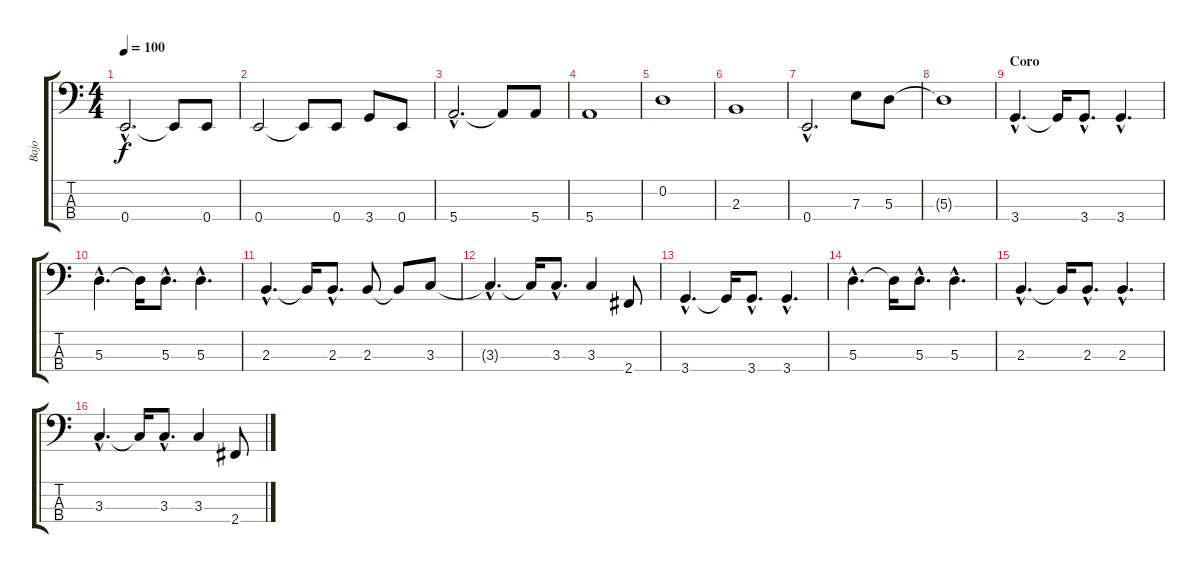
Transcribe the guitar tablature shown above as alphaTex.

\track ("Bajo" "Bajo") {instrument electricbasspick}
\staff {score tabs}
\tuning (G2 D2 A1 E1) {hide}
\ts (4 4)
\tempo 100
\clef f4
\ks c
0.4{hac}.2{d dy f} 0.4{t}.8 0.4.8 |
0.4.2 0.4{t}.8 0.4.8 3.4.8 0.4.8 |
5.4{hac}.2{d} 5.4{t}.8 5.4.8 |
5.4.1 |
0.2.1 |
2.3.1 |
0.4{hac}.2{d} 7.3.8 5.3.8 |
5.3{t}.1 |
\section ("" "Coro")
3.4{hac}.4{d} 3.4{t}.16 3.4{hac}.8{d} 3.4{hac}.4{d} |
5.3{hac}.4{d} 5.3{t}.16 5.3{hac}.8{d} 5.3{hac}.4{d} |
2.3{hac}.4{d} 2.3{t}.16 2.3{hac}.8{d} 2.3.8 2.3{t}.8 3.3.8 |
3.3{hac t}.4{d} 3.3{t}.16 3.3{hac}.8{d} 3.3.4 2.4.8 |
3.4{hac}.4{d} 3.4{t}.16 3.4{hac}.8{d} 3.4{hac}.4{d} |
5.3{hac}.4{d} 5.3{t}.16 5.3{hac}.8{d} 5.3{hac}.4{d} |
2.3{hac}.4{d} 2.3{t}.16 2.3{hac}.8{d} 2.3{hac}.4{d} |
3.3{hac}.4{d} 3.3{t}.16 3.3{hac}.8{d} 3.3.4 2.4.8
